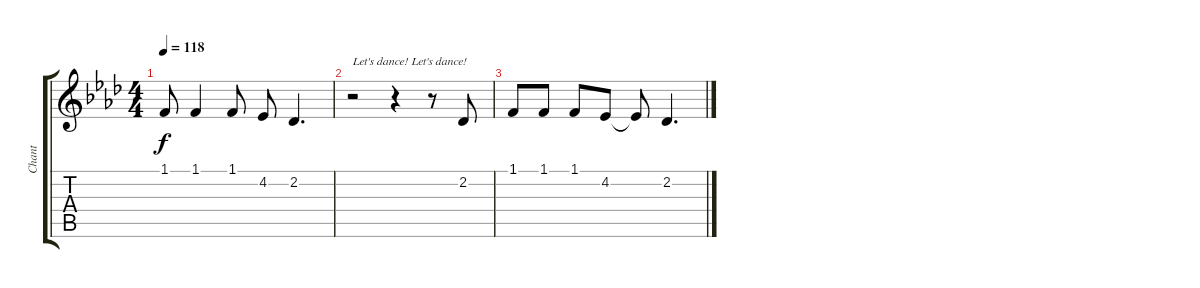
\track ("Chant" "Chant") {instrument baritonesax}
\staff {score tabs}
\tuning (E4 B3 G3 D3 A2 E2) {hide}
\ts (4 4)
\tempo 118
\clef g2
\ks ab
1.1.8{dy f} 1.1.4 1.1.8 4.2.8 2.2.4{d} |
r.2{txt "Let's dance! Let's dance!"} r.4 r.8 2.2.8 |
1.1.8 1.1.8 1.1.8 4.2.8 4.2{t}.8 2.2.4{d}
